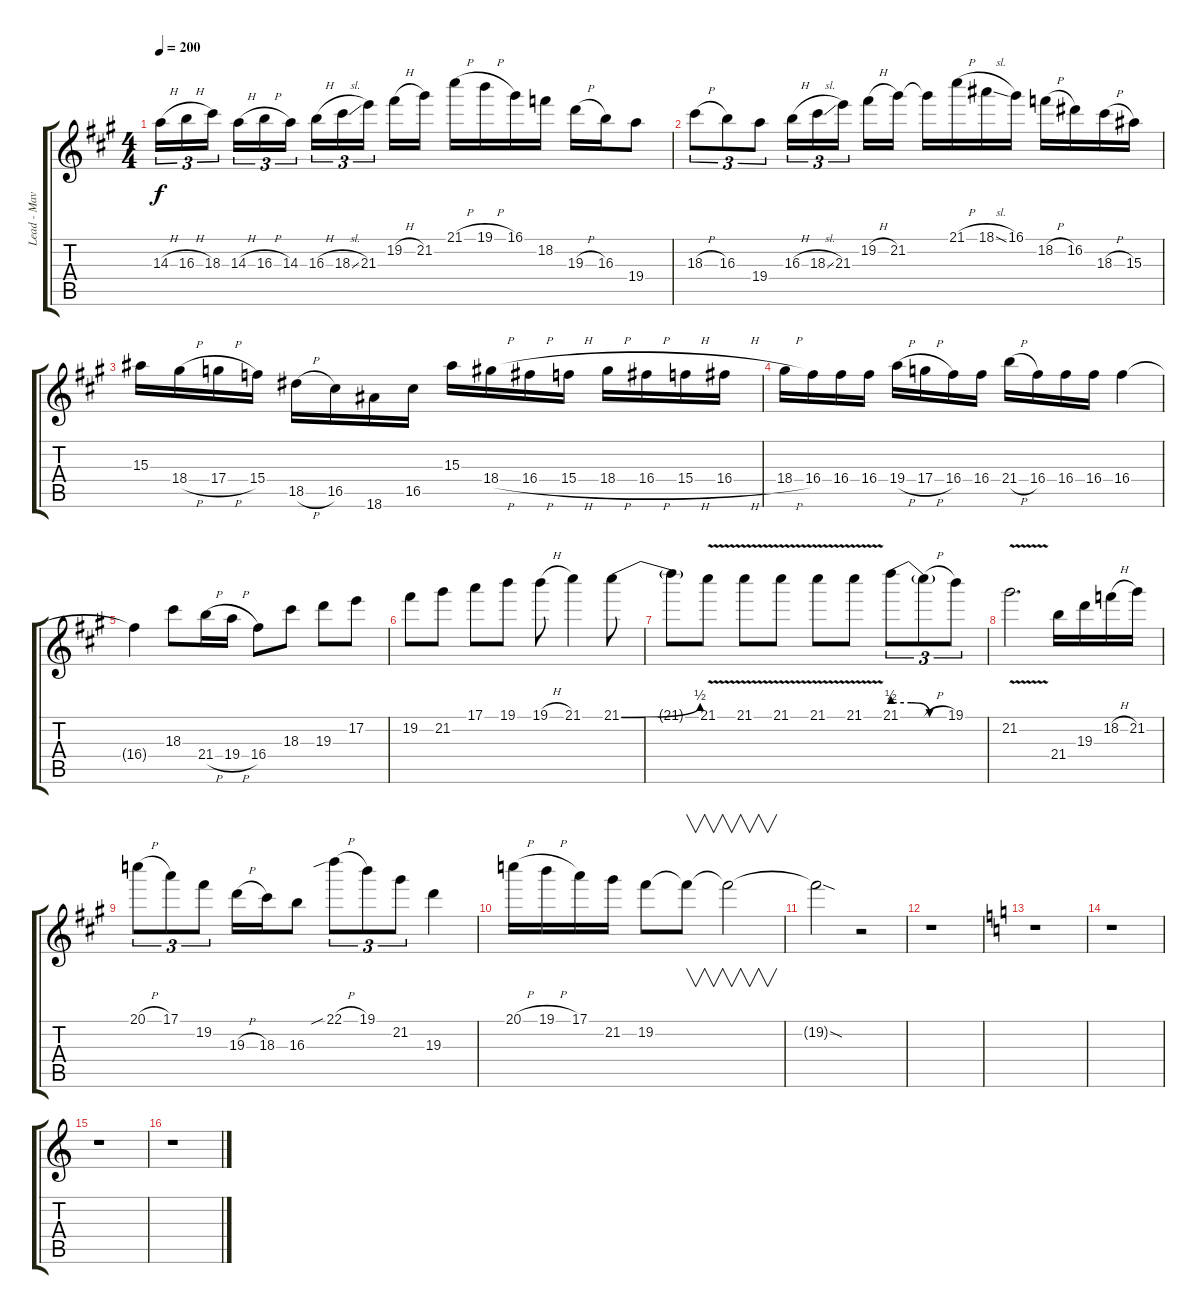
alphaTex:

\track ("Lead - Mavrin" "Lead - Mav") {instrument distortionguitar}
\staff {score tabs}
\tuning (E4 B3 G3 D3 A2 E2) {hide}
\ts (4 4)
\tempo 200
\clef g2
\ks a
14.3{h}.16{tu (3 2) dy f} 16.3{h}.16{tu (3 2)} 18.3.16{tu (3 2) beam splitsecondary} 14.3{h}.16{tu (3 2)} 16.3{h}.16{tu (3 2)} 14.3.16{tu (3 2)} 16.3{h}.16{tu (3 2)} 18.3{sl}.16{tu (3 2)} 21.3.16{tu (3 2) beam splitsecondary} 19.2{h}.16 21.2.16 21.1{h}.16 19.1{h}.16 16.1.16 18.2.16 19.3{h}.16 16.3.16 19.4.8 |
18.3{h}.8{tu (3 2)} 16.3.8{tu (3 2)} 19.4.8{tu (3 2)} 16.3{h}.16{tu (3 2)} 18.3{sl}.16{tu (3 2)} 21.3.16{tu (3 2) beam splitsecondary} 19.2{h}.16 21.2.16 21.2{t}.16 21.1{h}.16 18.1{sl}.16 16.1.16 18.2{h}.16 16.2.16 18.3{h}.16 15.3.16 |
15.3.16 18.4{h}.16 17.4{h}.16 15.4.16 18.5{h}.16 16.5.16 18.6.16 16.5.16 15.3.16 18.4{h}.16 16.4{h}.16 15.4{h}.16 18.4{h}.16 16.4{h}.16 15.4{h}.16 16.4{h}.16 |
18.4{h}.16 16.4.16 16.4.16 16.4.16 19.4{h}.16 17.4{h}.16 16.4.16 16.4.16 21.4{h}.16 16.4.16 16.4.16 16.4.16 16.4.4 |
16.4{t}.4 18.3.8 21.4{h}.16 19.4{h}.16 16.4.8 18.3.8 19.3.8 17.2.8 |
19.2.8 21.2.8 17.1.8 19.1.8 19.1{h}.8 21.1.4 21.1{be (bend 0 0 60 2)}.8 |
21.1{t}.8 21.1{v}.8 21.1{v}.8 21.1{v}.8 21.1{v}.8 21.1{v}.8 21.1{be (custom 0 2 20 2 40 0 60 0)}.8{tu (3 2)} 21.1{h t}.8{tu (3 2)} 19.1.8{tu (3 2)} |
21.2{v}.2{d} 21.4.16 19.3.16 18.2{h}.16 21.2.16 |
20.1{h}.8{tu (3 2)} 17.1.8{tu (3 2)} 19.2.8{tu (3 2)} 19.3{h}.16 18.3.16 16.3.8 22.1{sib h}.8{tu (3 2)} 19.1.8{tu (3 2)} 21.2.8{tu (3 2)} 19.3.4 |
20.1{h}.16 19.1{h}.16 17.1.16 21.2.16 19.2.8 19.2{t}.8{v} 19.2{t}.2{v} |
19.2{sod t}.2 r.2 |
r.1 |
\ks c
r.1 |
r.1 |
r.1 |
r.1
